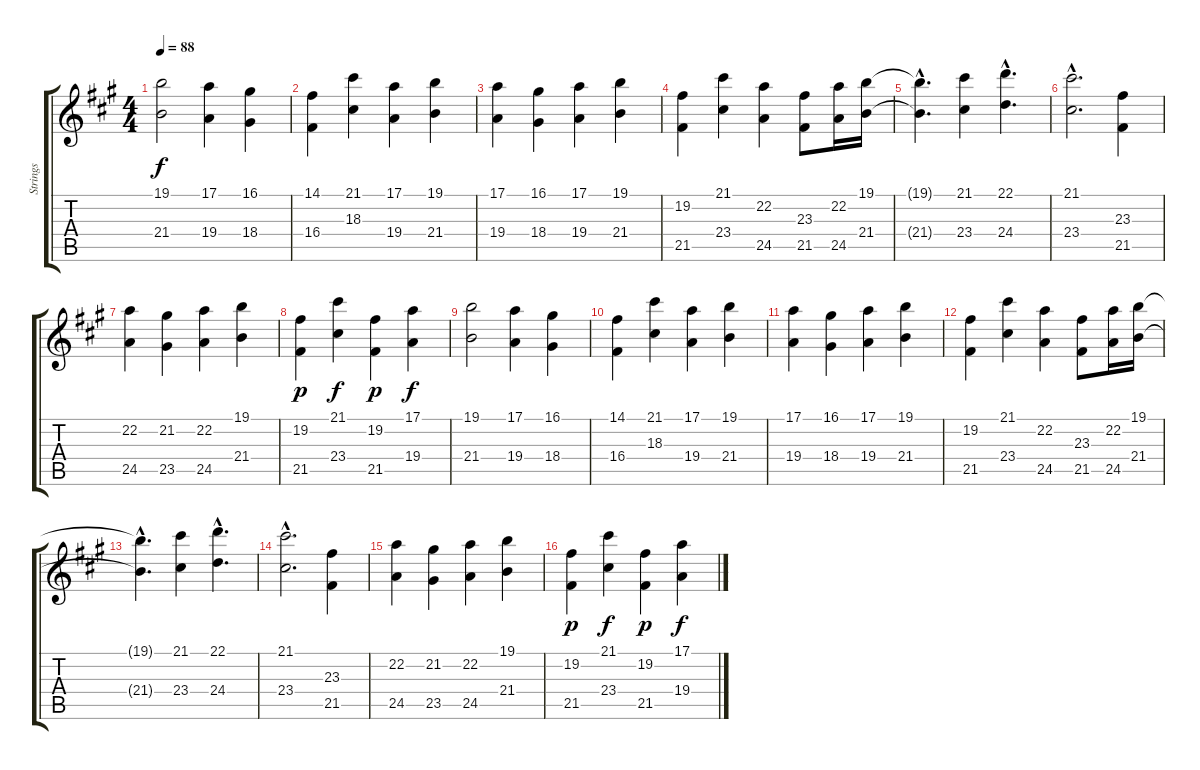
\track ("Strings" "Strings") {instrument synthstrings1}
\staff {score tabs}
\tuning (E4 B3 G3 D3 A2 E2) {hide}
\ts (4 4)
\tempo 88
\clef g2
\ks f#minor
(19.1 21.4).2{dy f} (17.1 19.4).4 (16.1 18.4).4 |
(14.1 16.4).4 (21.1 18.3).4 (17.1 19.4).4 (19.1 21.4).4 |
(17.1 19.4).4 (16.1 18.4).4 (17.1 19.4).4 (19.1 21.4).4 |
(19.2 21.5).4 (21.1 23.4).4 (22.2 24.5).4 (23.3 21.5).8 (22.2 24.5).16 (19.1 21.4).16 |
(19.1{hac t} 21.4{hac t}).4{d} (21.1 23.4).4 (22.1{hac} 24.4{hac}).4{d} |
(21.1{hac} 23.4{hac}).2{d} (23.3 21.5).4 |
(22.2 24.5).4 (21.2 23.5).4 (22.2 24.5).4 (19.1 21.4).4 |
(19.2 21.5).4{dy p} (21.1 23.4).4{dy f} (19.2 21.5).4{dy p} (17.1 19.4).4{dy f} |
(19.1 21.4).2 (17.1 19.4).4 (16.1 18.4).4 |
(14.1 16.4).4 (21.1 18.3).4 (17.1 19.4).4 (19.1 21.4).4 |
(17.1 19.4).4 (16.1 18.4).4 (17.1 19.4).4 (19.1 21.4).4 |
(19.2 21.5).4 (21.1 23.4).4 (22.2 24.5).4 (23.3 21.5).8 (22.2 24.5).16 (19.1 21.4).16 |
(19.1{hac t} 21.4{hac t}).4{d} (21.1 23.4).4 (22.1{hac} 24.4{hac}).4{d} |
(21.1{hac} 23.4{hac}).2{d} (23.3 21.5).4 |
(22.2 24.5).4 (21.2 23.5).4 (22.2 24.5).4 (19.1 21.4).4 |
(19.2 21.5).4{dy p} (21.1 23.4).4{dy f} (19.2 21.5).4{dy p} (17.1 19.4).4{dy f}
